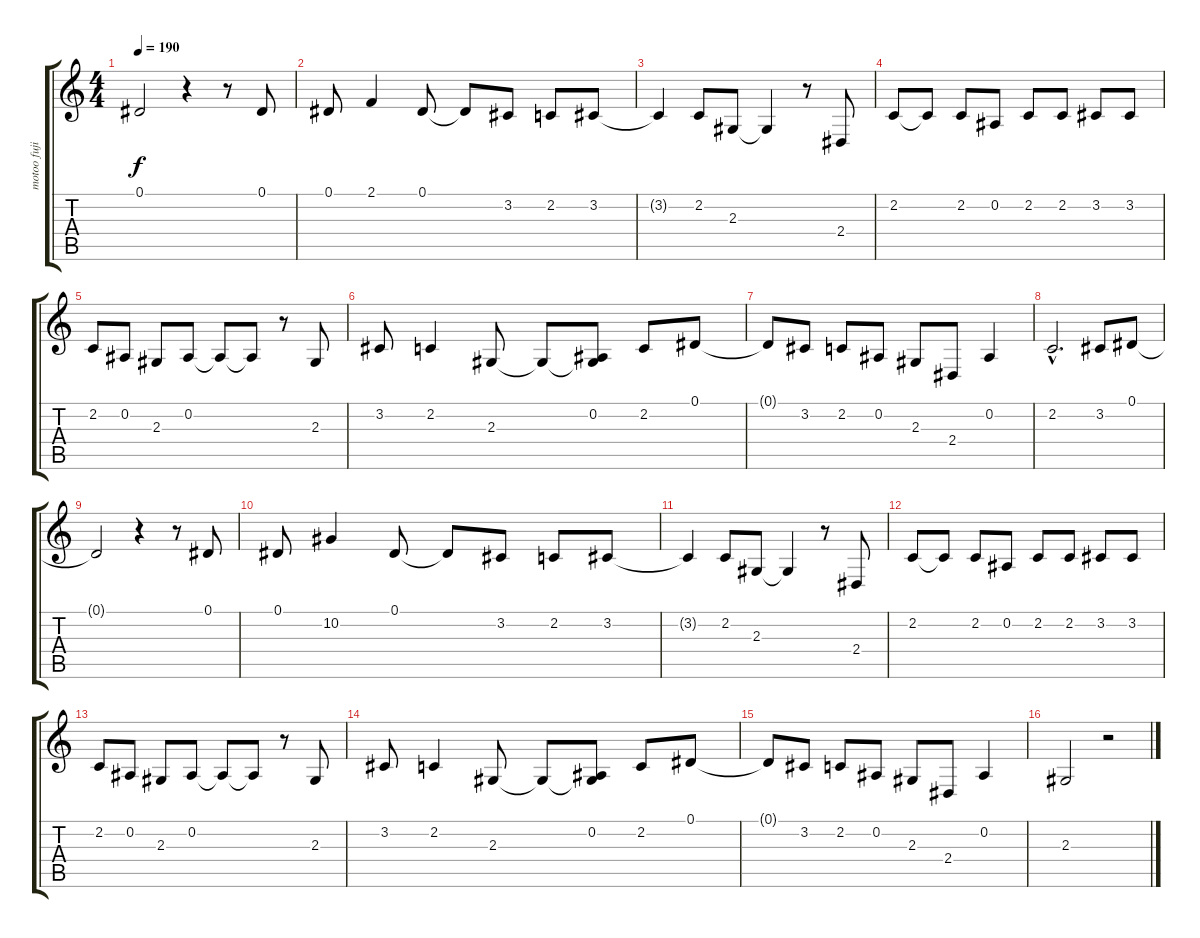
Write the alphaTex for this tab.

\track ("motoo fujiwara" "motoo fuji") {instrument sopranosax}
\staff {score tabs}
\tuning (Eb4 Bb3 Gb3 Db3 Ab2 Eb2) {hide}
\ts (4 4)
\tempo 190
\clef g2
\ks c
0.1{t}.2{dy f} r.4 r.8 0.1.8 |
0.1.8 2.1.4 0.1.8 0.1{t}.8 3.2.8 2.2.8 3.2.8 |
3.2{t}.4 2.2.8 2.3.8 2.3{t}.4 r.8 2.4.8 |
2.2.8 2.2{t}.8 2.2.8 0.2.8 2.2.8 2.2.8 3.2.8 3.2.8 |
2.2.8 0.2.8 2.3.8 0.2.8 0.2{t}.8 0.2{t}.8 r.8 2.3.8 |
3.2.8 2.2.4 2.3.8 2.3{t}.8 (0.2 2.3{t}).8 2.2.8 0.1.8 |
0.1{t}.8 3.2.8 2.2.8 0.2.8 2.3.8 2.4.8 0.2.4 |
2.2{hac}.2{d} 3.2.8 0.1.8 |
0.1{t}.2 r.4 r.8 0.1.8 |
0.1.8 10.2.4 0.1.8 0.1{t}.8 3.2.8 2.2.8 3.2.8 |
3.2{t}.4 2.2.8 2.3.8 2.3{t}.4 r.8 2.4.8 |
2.2.8 2.2{t}.8 2.2.8 0.2.8 2.2.8 2.2.8 3.2.8 3.2.8 |
2.2.8 0.2.8 2.3.8 0.2.8 0.2{t}.8 0.2{t}.8 r.8 2.3.8 |
3.2.8 2.2.4 2.3.8 2.3{t}.8 (0.2 2.3{t}).8 2.2.8 0.1.8 |
0.1{t}.8 3.2.8 2.2.8 0.2.8 2.3.8 2.4.8 0.2.4 |
2.3.2 r.2
